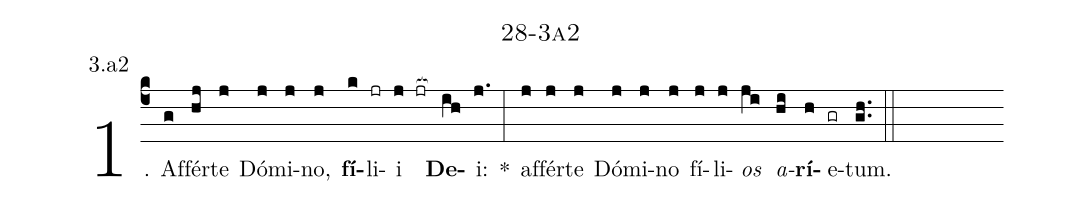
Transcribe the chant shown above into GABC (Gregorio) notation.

name: 28-3a2;
annotation: 3.a2;
%%
(c4)1. Af(g)fér(hj)te(j) Dó(j)mi(j)no,(j) <b>fí</b>(k)li(jr)i(j jr[ocb:1{]) <b>De</b>(ih[ocb:0}])i:(j.) *(:) af(j)fér(j)te(j) Dó(j)mi(j)no(j) fí(j)li(j)<i>os</i>(ji) <i>a</i>(hi)<b>rí</b>(h)e(gr)tum.(gh..) (::)
